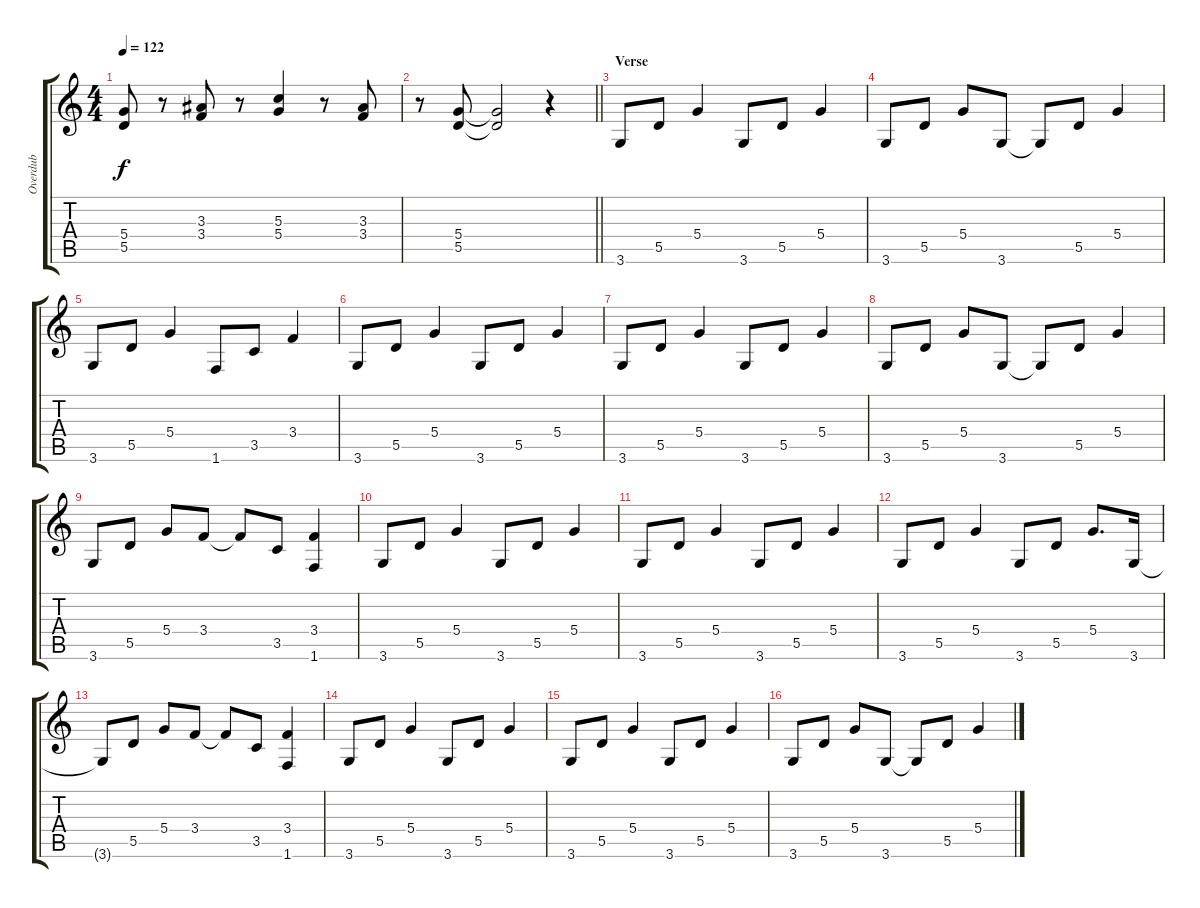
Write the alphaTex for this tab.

\track ("Overdub" "Overdub") {instrument fretlessbass}
\staff {score tabs}
\tuning (E4 B3 G3 D3 A2 E2) {hide}
\ts (4 4)
\tempo 122
\clef g2
\ks c
(5.4 5.5).8{dy f} r.8 (3.3 3.4).8 r.8 (5.3 5.4).4 r.8 (3.3 3.4).8 |
\barLineRight lightlight
r.8 (5.4 5.5).8 (5.4{t} 5.5{t}).2 r.4 |
\section ("" "Verse")
3.6.8 5.5.8 5.4.4 3.6.8 5.5.8 5.4.4 |
3.6.8 5.5.8 5.4.8 3.6.8 3.6{t}.8 5.5.8 5.4.4 |
3.6.8 5.5.8 5.4.4 1.6.8 3.5.8 3.4.4 |
3.6.8 5.5.8 5.4.4 3.6.8 5.5.8 5.4.4 |
3.6.8 5.5.8 5.4.4 3.6.8 5.5.8 5.4.4 |
3.6.8 5.5.8 5.4.8 3.6.8 3.6{t}.8 5.5.8 5.4.4 |
3.6.8 5.5.8 5.4.8 3.4.8 3.4{t}.8 3.5.8 (3.4 1.6).4 |
3.6.8 5.5.8 5.4.4 3.6.8 5.5.8 5.4.4 |
3.6.8 5.5.8 5.4.4 3.6.8 5.5.8 5.4.4 |
3.6.8 5.5.8 5.4.4 3.6.8 5.5.8 5.4.8{d} 3.6.16 |
3.6{t}.8 5.5.8 5.4.8 3.4.8 3.4{t}.8 3.5.8 (3.4 1.6).4 |
3.6.8 5.5.8 5.4.4 3.6.8 5.5.8 5.4.4 |
3.6.8 5.5.8 5.4.4 3.6.8 5.5.8 5.4.4 |
3.6.8 5.5.8 5.4.8 3.6.8 3.6{t}.8 5.5.8 5.4.4
